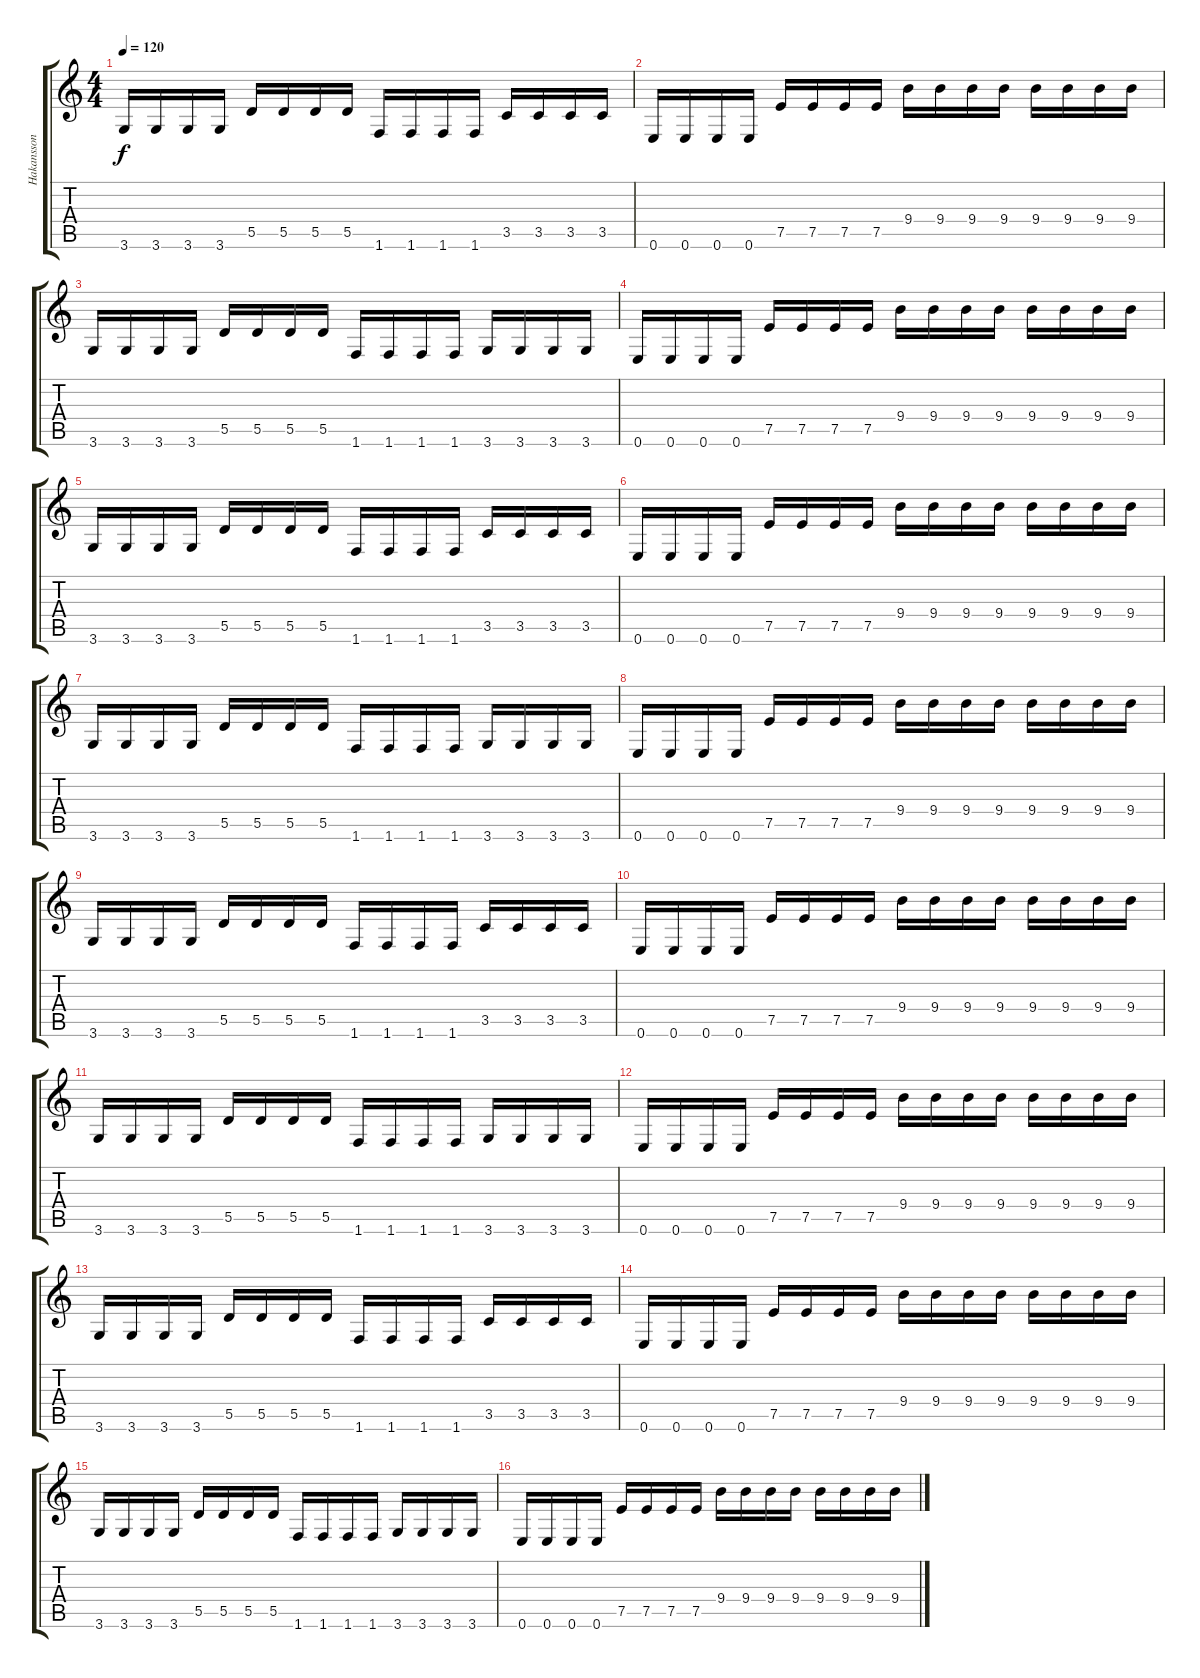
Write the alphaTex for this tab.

\track ("Hakansson" "Hakansson") {instrument distortionguitar}
\staff {score tabs}
\tuning (E4 B3 G3 D3 A2 E2) {hide}
\ts (4 4)
\tempo 120
\clef g2
\ks c
3.6.16{dy f} 3.6.16 3.6.16 3.6.16 5.5.16 5.5.16 5.5.16 5.5.16 1.6.16 1.6.16 1.6.16 1.6.16 3.5.16 3.5.16 3.5.16 3.5.16 |
0.6.16 0.6.16 0.6.16 0.6.16 7.5.16 7.5.16 7.5.16 7.5.16 9.4.16 9.4.16 9.4.16 9.4.16 9.4.16 9.4.16 9.4.16 9.4.16 |
3.6.16 3.6.16 3.6.16 3.6.16 5.5.16 5.5.16 5.5.16 5.5.16 1.6.16 1.6.16 1.6.16 1.6.16 3.6.16 3.6.16 3.6.16 3.6.16 |
0.6.16 0.6.16 0.6.16 0.6.16 7.5.16 7.5.16 7.5.16 7.5.16 9.4.16 9.4.16 9.4.16 9.4.16 9.4.16 9.4.16 9.4.16 9.4.16 |
3.6.16 3.6.16 3.6.16 3.6.16 5.5.16 5.5.16 5.5.16 5.5.16 1.6.16 1.6.16 1.6.16 1.6.16 3.5.16 3.5.16 3.5.16 3.5.16 |
0.6.16 0.6.16 0.6.16 0.6.16 7.5.16 7.5.16 7.5.16 7.5.16 9.4.16 9.4.16 9.4.16 9.4.16 9.4.16 9.4.16 9.4.16 9.4.16 |
3.6.16 3.6.16 3.6.16 3.6.16 5.5.16 5.5.16 5.5.16 5.5.16 1.6.16 1.6.16 1.6.16 1.6.16 3.6.16 3.6.16 3.6.16 3.6.16 |
0.6.16{volume 14} 0.6.16 0.6.16 0.6.16 7.5.16 7.5.16 7.5.16 7.5.16 9.4.16 9.4.16 9.4.16 9.4.16 9.4.16 9.4.16 9.4.16 9.4.16 |
3.6.16 3.6.16 3.6.16 3.6.16 5.5.16 5.5.16 5.5.16 5.5.16 1.6.16 1.6.16 1.6.16 1.6.16 3.5.16 3.5.16 3.5.16 3.5.16 |
0.6.16{volume 12} 0.6.16 0.6.16 0.6.16 7.5.16 7.5.16 7.5.16 7.5.16 9.4.16 9.4.16 9.4.16 9.4.16 9.4.16 9.4.16 9.4.16 9.4.16 |
3.6.16 3.6.16 3.6.16 3.6.16 5.5.16 5.5.16 5.5.16 5.5.16 1.6.16 1.6.16 1.6.16 1.6.16 3.6.16 3.6.16 3.6.16 3.6.16 |
0.6.16{volume 10} 0.6.16 0.6.16 0.6.16 7.5.16 7.5.16 7.5.16 7.5.16 9.4.16 9.4.16 9.4.16 9.4.16 9.4.16 9.4.16 9.4.16 9.4.16 |
3.6.16 3.6.16 3.6.16 3.6.16 5.5.16 5.5.16 5.5.16 5.5.16 1.6.16 1.6.16 1.6.16 1.6.16 3.5.16 3.5.16 3.5.16 3.5.16 |
0.6.16{volume 8} 0.6.16 0.6.16 0.6.16 7.5.16 7.5.16 7.5.16 7.5.16 9.4.16 9.4.16 9.4.16 9.4.16 9.4.16 9.4.16 9.4.16 9.4.16 |
3.6.16 3.6.16 3.6.16 3.6.16 5.5.16 5.5.16 5.5.16 5.5.16 1.6.16 1.6.16 1.6.16 1.6.16 3.6.16 3.6.16 3.6.16 3.6.16 |
0.6.16{volume 6} 0.6.16 0.6.16 0.6.16 7.5.16 7.5.16 7.5.16 7.5.16 9.4.16 9.4.16 9.4.16 9.4.16 9.4.16 9.4.16 9.4.16 9.4.16
